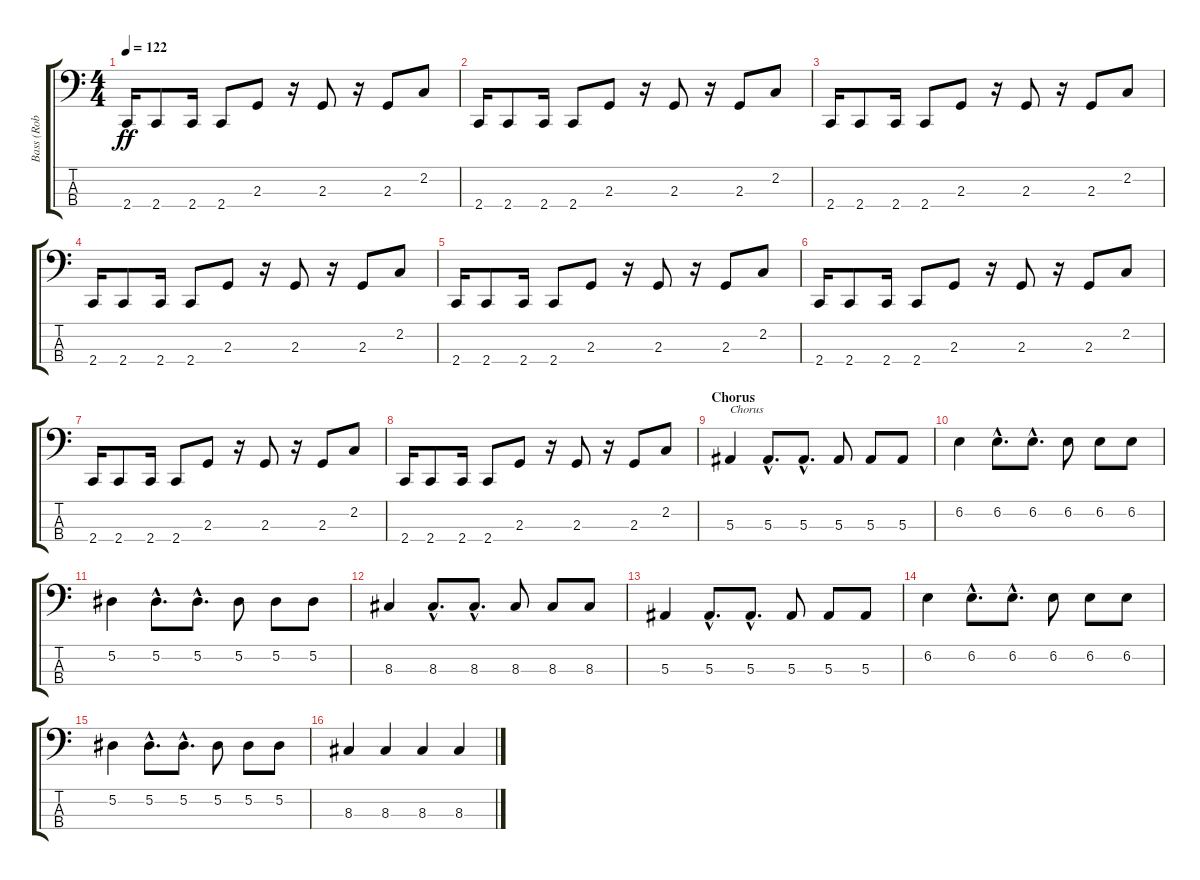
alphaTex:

\track ("Bass (Rob Garcia)" "Bass (Rob ") {instrument slapbass2}
\staff {score tabs}
\tuning (Eb2 Bb1 F1 Bb0) {hide}
\ts (4 4)
\tempo 122
\clef f4
\ks c
2.4.16{dy ff} 2.4.8 2.4.16 2.4.8 2.3.8 r.16 2.3.8 r.16 2.3.8 2.2.8 |
2.4.16 2.4.8 2.4.16 2.4.8 2.3.8 r.16 2.3.8 r.16 2.3.8 2.2.8 |
2.4.16 2.4.8 2.4.16 2.4.8 2.3.8 r.16 2.3.8 r.16 2.3.8 2.2.8 |
2.4.16 2.4.8 2.4.16 2.4.8 2.3.8 r.16 2.3.8 r.16 2.3.8 2.2.8 |
2.4.16 2.4.8 2.4.16 2.4.8 2.3.8 r.16 2.3.8 r.16 2.3.8 2.2.8 |
2.4.16 2.4.8 2.4.16 2.4.8 2.3.8 r.16 2.3.8 r.16 2.3.8 2.2.8 |
2.4.16 2.4.8 2.4.16 2.4.8 2.3.8 r.16 2.3.8 r.16 2.3.8 2.2.8 |
2.4.16 2.4.8 2.4.16 2.4.8 2.3.8 r.16 2.3.8 r.16 2.3.8 2.2.8 |
\section ("" "Chorus")
5.3.4{txt "Chorus"} 5.3{hac}.8{d} 5.3{hac}.8{d} 5.3.8 5.3.8 5.3.8 |
6.2.4 6.2{hac}.8{d} 6.2{hac}.8{d} 6.2.8 6.2.8 6.2.8 |
5.2.4 5.2{hac}.8{d} 5.2{hac}.8{d} 5.2.8 5.2.8 5.2.8 |
8.3.4 8.3{hac}.8{d} 8.3{hac}.8{d} 8.3.8 8.3.8 8.3.8 |
5.3.4 5.3{hac}.8{d} 5.3{hac}.8{d} 5.3.8 5.3.8 5.3.8 |
6.2.4 6.2{hac}.8{d} 6.2{hac}.8{d} 6.2.8 6.2.8 6.2.8 |
5.2.4 5.2{hac}.8{d} 5.2{hac}.8{d} 5.2.8 5.2.8 5.2.8 |
8.3.4 8.3.4 8.3.4 8.3.4
